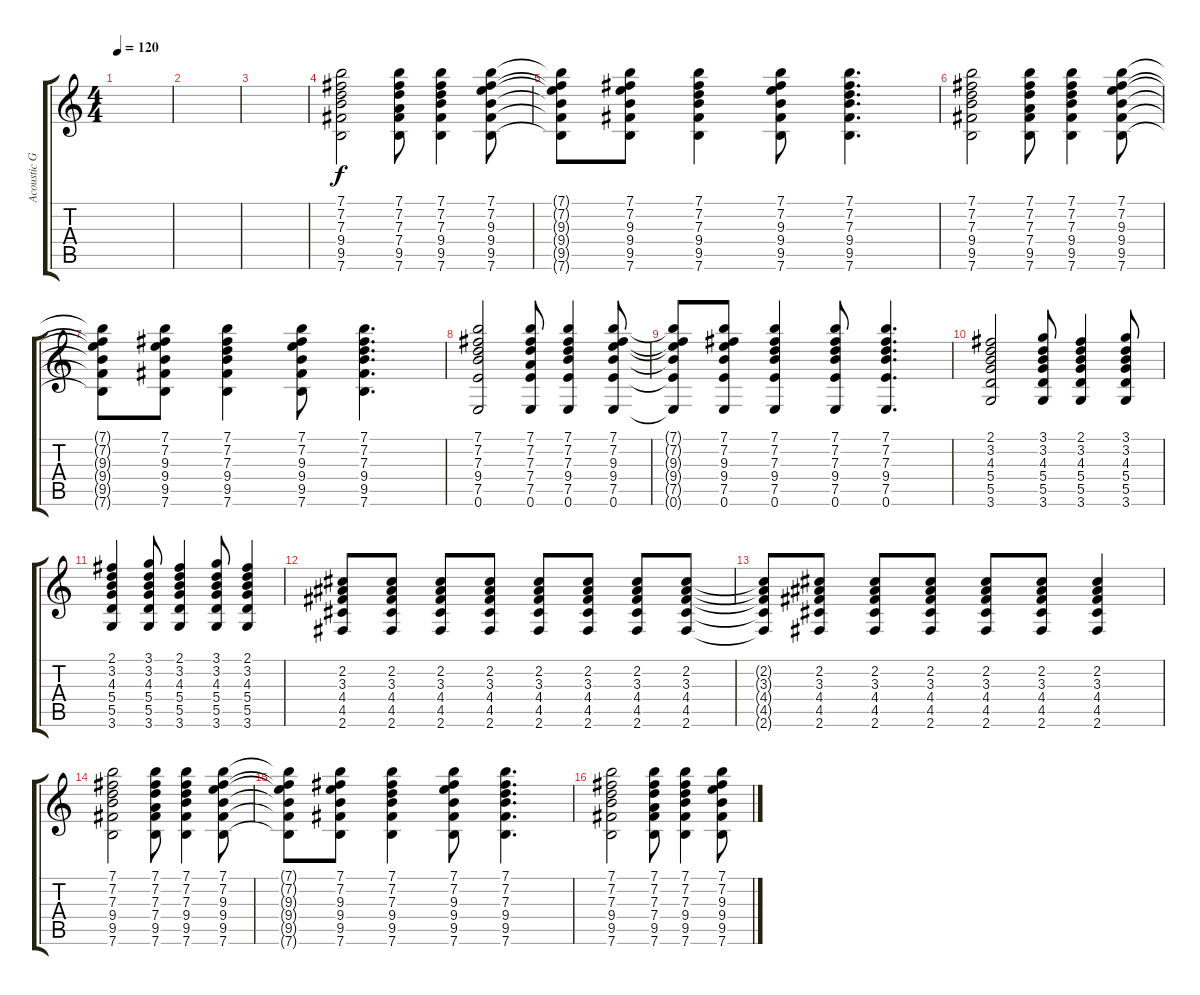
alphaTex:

\track ("Acoustic Guitar 2" "Acoustic G") {instrument acousticguitarsteel}
\staff {score tabs}
\tuning (E4 B3 G3 D3 A2 E2) {hide}
\ts (4 4)
\tempo 120
\clef g2
\ks c
|
|
|
(7.1 7.2 7.3 9.4 9.5 7.6).2 (7.1 7.2 7.3 7.4 9.5 7.6).8 (7.1 7.2 7.3 9.4 9.5 7.6).4 (7.1 7.2 9.3 9.4 9.5 7.6).8 |
(7.1{t} 7.2{t} 9.3{t} 9.4{t} 9.5{t} 7.6{t}).8 (7.1 7.2 9.3 9.4 9.5 7.6).8 (7.1 7.2 7.3 9.4 9.5 7.6).4 (7.1 7.2 9.3 9.4 9.5 7.6).8 (7.1 7.2 7.3 9.4 9.5 7.6).4{d} |
(7.1 7.2 7.3 9.4 9.5 7.6).2 (7.1 7.2 7.3 7.4 9.5 7.6).8 (7.1 7.2 7.3 9.4 9.5 7.6).4 (7.1 7.2 9.3 9.4 9.5 7.6).8 |
(7.1{t} 7.2{t} 9.3{t} 9.4{t} 9.5{t} 7.6{t}).8 (7.1 7.2 9.3 9.4 9.5 7.6).8 (7.1 7.2 7.3 9.4 9.5 7.6).4 (7.1 7.2 9.3 9.4 9.5 7.6).8 (7.1 7.2 7.3 9.4 9.5 7.6).4{d} |
(7.1 7.2 7.3 9.4 7.5 0.6).2 (7.1 7.2 7.3 7.4 7.5 0.6).8 (7.1 7.2 7.3 9.4 7.5 0.6).4 (7.1 7.2 9.3 9.4 7.5 0.6).8 |
(7.1{t} 7.2{t} 9.3{t} 9.4{t} 7.5{t} 0.6{t}).8 (7.1 7.2 9.3 9.4 7.5 0.6).8 (7.1 7.2 7.3 9.4 7.5 0.6).4 (7.1 7.2 7.3 9.4 7.5 0.6).8 (7.1 7.2 7.3 9.4 7.5 0.6).4{d} |
(2.1 3.2 4.3 5.4 5.5 3.6).2 (3.1 3.2 4.3 5.4 5.5 3.6).8 (2.1 3.2 4.3 5.4 5.5 3.6).4 (3.1 3.2 4.3 5.4 5.5 3.6).8 |
(2.1 3.2 4.3 5.4 5.5 3.6).4 (3.1 3.2 4.3 5.4 5.5 3.6).8 (2.1 3.2 4.3 5.4 5.5 3.6).4 (3.1 3.2 4.3 5.4 5.5 3.6).8 (2.1 3.2 4.3 5.4 5.5 3.6).4 |
(2.2 3.3 4.4 4.5 2.6).8 (2.2 3.3 4.4 4.5 2.6).8 (2.2 3.3 4.4 4.5 2.6).8 (2.2 3.3 4.4 4.5 2.6).8 (2.2 3.3 4.4 4.5 2.6).8 (2.2 3.3 4.4 4.5 2.6).8 (2.2 3.3 4.4 4.5 2.6).8 (2.2 3.3 4.4 4.5 2.6).8 |
(2.2{t} 3.3{t} 4.4{t} 4.5{t} 2.6{t}).8 (2.2 3.3 4.4 4.5 2.6).8 (2.2 3.3 4.4 4.5 2.6).8 (2.2 3.3 4.4 4.5 2.6).8 (2.2 3.3 4.4 4.5 2.6).8 (2.2 3.3 4.4 4.5 2.6).8 (2.2 3.3 4.4 4.5 2.6).4 |
(7.1 7.2 7.3 9.4 9.5 7.6).2 (7.1 7.2 7.3 7.4 9.5 7.6).8 (7.1 7.2 7.3 9.4 9.5 7.6).4 (7.1 7.2 9.3 9.4 9.5 7.6).8 |
(7.1{t} 7.2{t} 9.3{t} 9.4{t} 9.5{t} 7.6{t}).8 (7.1 7.2 9.3 9.4 9.5 7.6).8 (7.1 7.2 7.3 9.4 9.5 7.6).4 (7.1 7.2 9.3 9.4 9.5 7.6).8 (7.1 7.2 7.3 9.4 9.5 7.6).4{d} |
(7.1 7.2 7.3 9.4 9.5 7.6).2 (7.1 7.2 7.3 7.4 9.5 7.6).8 (7.1 7.2 7.3 9.4 9.5 7.6).4 (7.1 7.2 9.3 9.4 9.5 7.6).8
